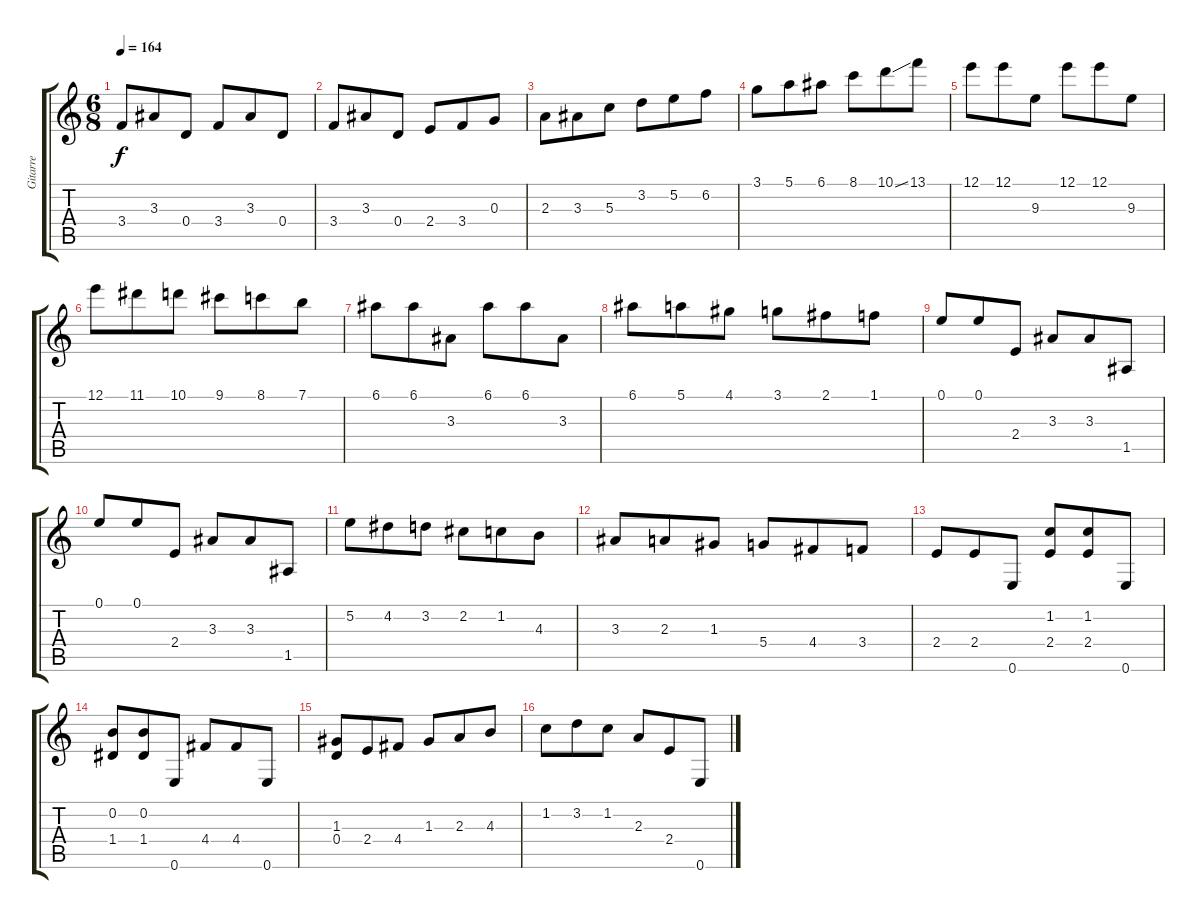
\track ("Gitarre" "Gitarre") {instrument acousticguitarnylon}
\staff {score tabs}
\tuning (E4 B3 G3 D3 A2 E2) {hide}
\ts (6 8)
\tempo 164
\clef g2
\ks c
3.4.8{dy f} 3.3.8 0.4.8 3.4.8 3.3.8 0.4.8 |
3.4.8 3.3.8 0.4.8 2.4.8 3.4.8 0.3.8 |
2.3.8 3.3.8 5.3.8 3.2.8 5.2.8 6.2.8 |
3.1.8 5.1.8 6.1.8 8.1.8 10.1{ss}.8 13.1.8 |
12.1.8 12.1.8 9.3.8 12.1.8 12.1.8 9.3.8 |
12.1.8 11.1.8 10.1.8 9.1.8 8.1.8 7.1.8 |
6.1.8 6.1.8 3.3.8 6.1.8 6.1.8 3.3.8 |
6.1.8 5.1.8 4.1.8 3.1.8 2.1.8 1.1.8 |
0.1.8 0.1.8 2.4.8 3.3.8 3.3.8 1.5.8 |
0.1.8 0.1.8 2.4.8 3.3.8 3.3.8 1.5.8 |
5.2.8 4.2.8 3.2.8 2.2.8 1.2.8 4.3.8 |
3.3.8 2.3.8 1.3.8 5.4.8 4.4.8 3.4.8 |
2.4.8 2.4.8 0.6.8 (1.2 2.4).8 (1.2 2.4).8 0.6.8 |
(0.2 1.4).8 (0.2 1.4).8 0.6.8 4.4.8 4.4.8 0.6.8 |
(1.3 0.4).8 2.4.8 4.4.8 1.3.8 2.3.8 4.3.8 |
1.2.8 3.2.8 1.2.8 2.3.8 2.4.8 0.6.8
